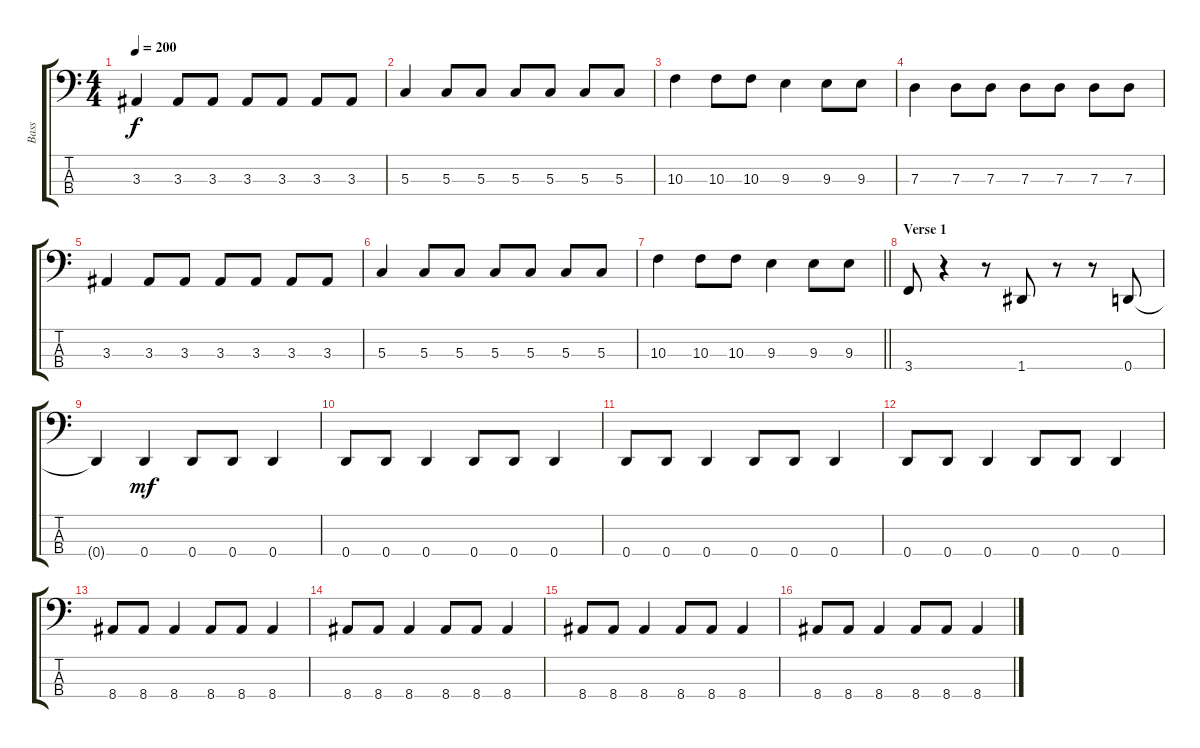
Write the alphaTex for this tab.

\track ("Bass" "Bass") {instrument electricbasspick}
\staff {score tabs}
\tuning (F2 C2 G1 D1) {hide}
\ts (4 4)
\tempo 200
\clef f4
\ks c
3.3.4{dy f} 3.3.8 3.3.8 3.3.8 3.3.8 3.3.8 3.3.8 |
5.3.4 5.3.8 5.3.8 5.3.8 5.3.8 5.3.8 5.3.8 |
10.3.4 10.3.8 10.3.8 9.3.4 9.3.8 9.3.8 |
7.3.4 7.3.8 7.3.8 7.3.8 7.3.8 7.3.8 7.3.8 |
3.3.4 3.3.8 3.3.8 3.3.8 3.3.8 3.3.8 3.3.8 |
5.3.4 5.3.8 5.3.8 5.3.8 5.3.8 5.3.8 5.3.8 |
\barLineRight lightlight
10.3.4 10.3.8 10.3.8 9.3.4 9.3.8 9.3.8 |
\section ("" "Verse 1")
3.4.8 r.4 r.8 1.4.8 r.8 r.8 0.4.8 |
0.4{t}.4 0.4.4{dy mf} 0.4.8 0.4.8 0.4.4 |
0.4.8 0.4.8 0.4.4 0.4.8 0.4.8 0.4.4 |
0.4.8 0.4.8 0.4.4 0.4.8 0.4.8 0.4.4 |
0.4.8 0.4.8 0.4.4 0.4.8 0.4.8 0.4.4 |
8.4.8 8.4.8 8.4.4 8.4.8 8.4.8 8.4.4 |
8.4.8 8.4.8 8.4.4 8.4.8 8.4.8 8.4.4 |
8.4.8 8.4.8 8.4.4 8.4.8 8.4.8 8.4.4 |
8.4.8 8.4.8 8.4.4 8.4.8 8.4.8 8.4.4
